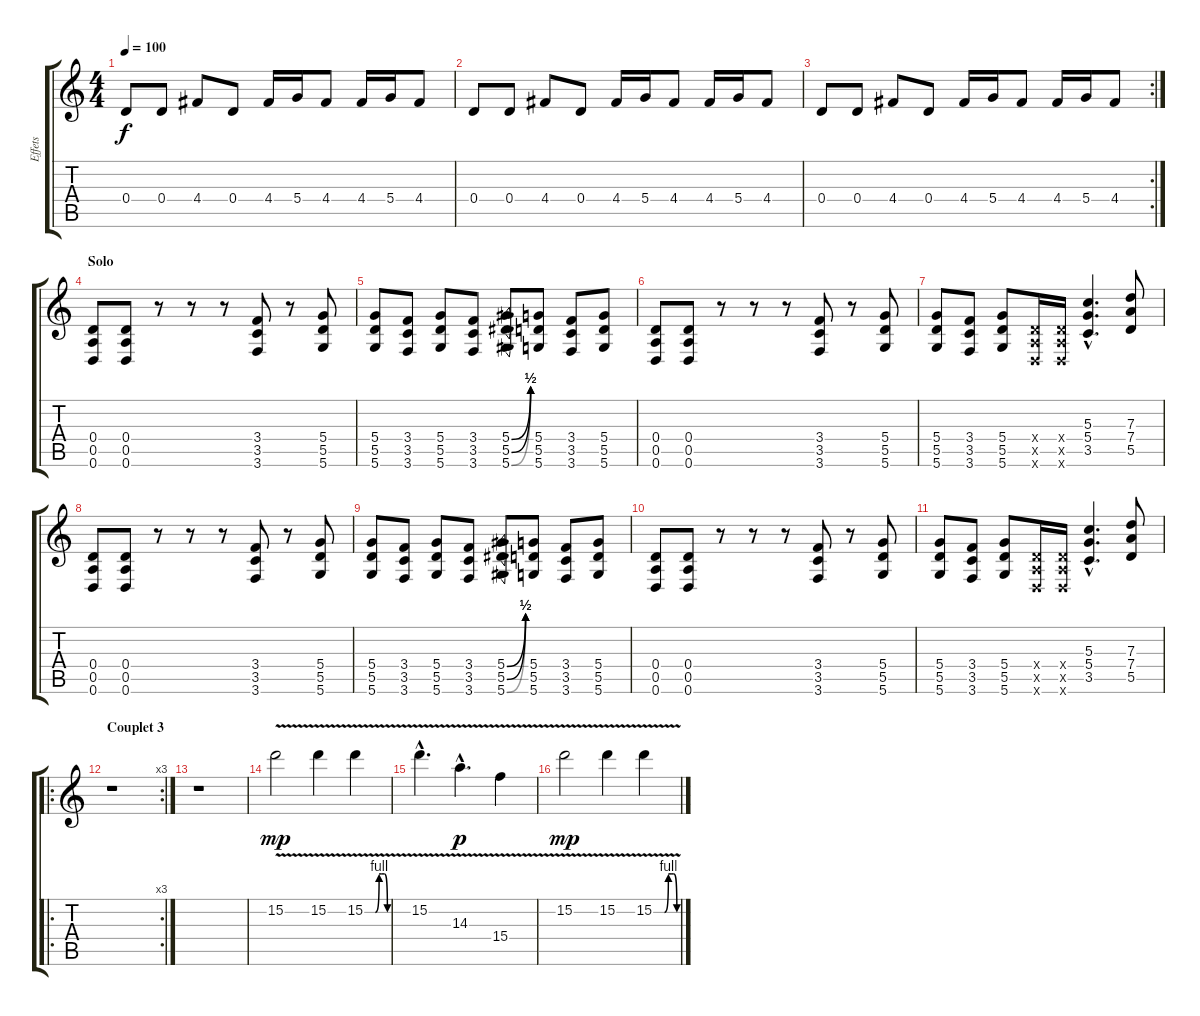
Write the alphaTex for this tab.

\track ("Effets" "Effets") {instrument distortionguitar}
\staff {score tabs}
\tuning (E4 B3 G3 D3 A2 D2) {hide}
\ts (4 4)
\tempo 100
\clef g2
\ks c
0.4.8{dy f} 0.4.8 4.4.8 0.4.8 4.4.16 5.4.16 4.4.8 4.4.16 5.4.16 4.4.8 |
0.4.8 0.4.8 4.4.8 0.4.8 4.4.16 5.4.16 4.4.8 4.4.16 5.4.16 4.4.8 |
\rc 2
0.4.8 0.4.8 4.4.8 0.4.8 4.4.16 5.4.16 4.4.8 4.4.16 5.4.16 4.4.8 |
\section ("" "Solo")
(0.4 0.5 0.6).8{volume 13 instrument distortionguitar} (0.4 0.5 0.6).8 r.8 r.8 r.8 (3.4 3.5 3.6).8 r.8 (5.4 5.5 5.6).8 |
(5.4 5.5 5.6).8 (3.4 3.5 3.6).8 (5.4 5.5 5.6).8 (3.4 3.5 3.6).8 (5.4{be (bend 0 0 60 2)} 5.5{be (bend 0 0 60 2)} 5.6{be (bend 0 0 60 2)}).8 (5.4 5.5 5.6).8 (3.4 3.5 3.6).8 (5.4 5.5 5.6).8 |
(0.4 0.5 0.6).8{volume 13 instrument distortionguitar} (0.4 0.5 0.6).8 r.8 r.8 r.8 (3.4 3.5 3.6).8 r.8 (5.4 5.5 5.6).8 |
(5.4 5.5 5.6).8 (3.4 3.5 3.6).8 (5.4 5.5 5.6).8 (0.4{x} 0.5{x} 0.6{x}).16 (0.4{x} 0.5{x} 0.6{x}).16 (5.3{hac} 5.4{hac} 3.5{hac}).4{d} (7.3 7.4 5.5).8 |
(0.4 0.5 0.6).8{volume 13 instrument distortionguitar} (0.4 0.5 0.6).8 r.8 r.8 r.8 (3.4 3.5 3.6).8 r.8 (5.4 5.5 5.6).8 |
(5.4 5.5 5.6).8 (3.4 3.5 3.6).8 (5.4 5.5 5.6).8 (3.4 3.5 3.6).8 (5.4{be (bend 0 0 60 2)} 5.5{be (bend 0 0 60 2)} 5.6{be (bend 0 0 60 2)}).8 (5.4 5.5 5.6).8 (3.4 3.5 3.6).8 (5.4 5.5 5.6).8 |
(0.4 0.5 0.6).8{volume 13 instrument distortionguitar} (0.4 0.5 0.6).8 r.8 r.8 r.8 (3.4 3.5 3.6).8 r.8 (5.4 5.5 5.6).8 |
(5.4 5.5 5.6).8 (3.4 3.5 3.6).8 (5.4 5.5 5.6).8 (0.4{x} 0.5{x} 0.6{x}).16 (0.4{x} 0.5{x} 0.6{x}).16 (5.3{hac} 5.4{hac} 3.5{hac}).4{d} (7.3 7.4 5.5).8 |
\ro
\rc 3
\section ("" "Couplet 3")
r.1 |
r.1 |
15.2{v}.2{dy mp} 15.2{v}.4 15.2{be (custom 0 0 28 0 38 4 45 4 52 4 60 0) v}.4 |
15.2{v hac}.4{d} 14.3{v hac}.4{d dy p} 15.4{v}.4 |
15.2{v}.2{dy mp} 15.2{v}.4 15.2{be (custom 0 0 28 0 38 4 45 4 52 4 60 0) v}.4
